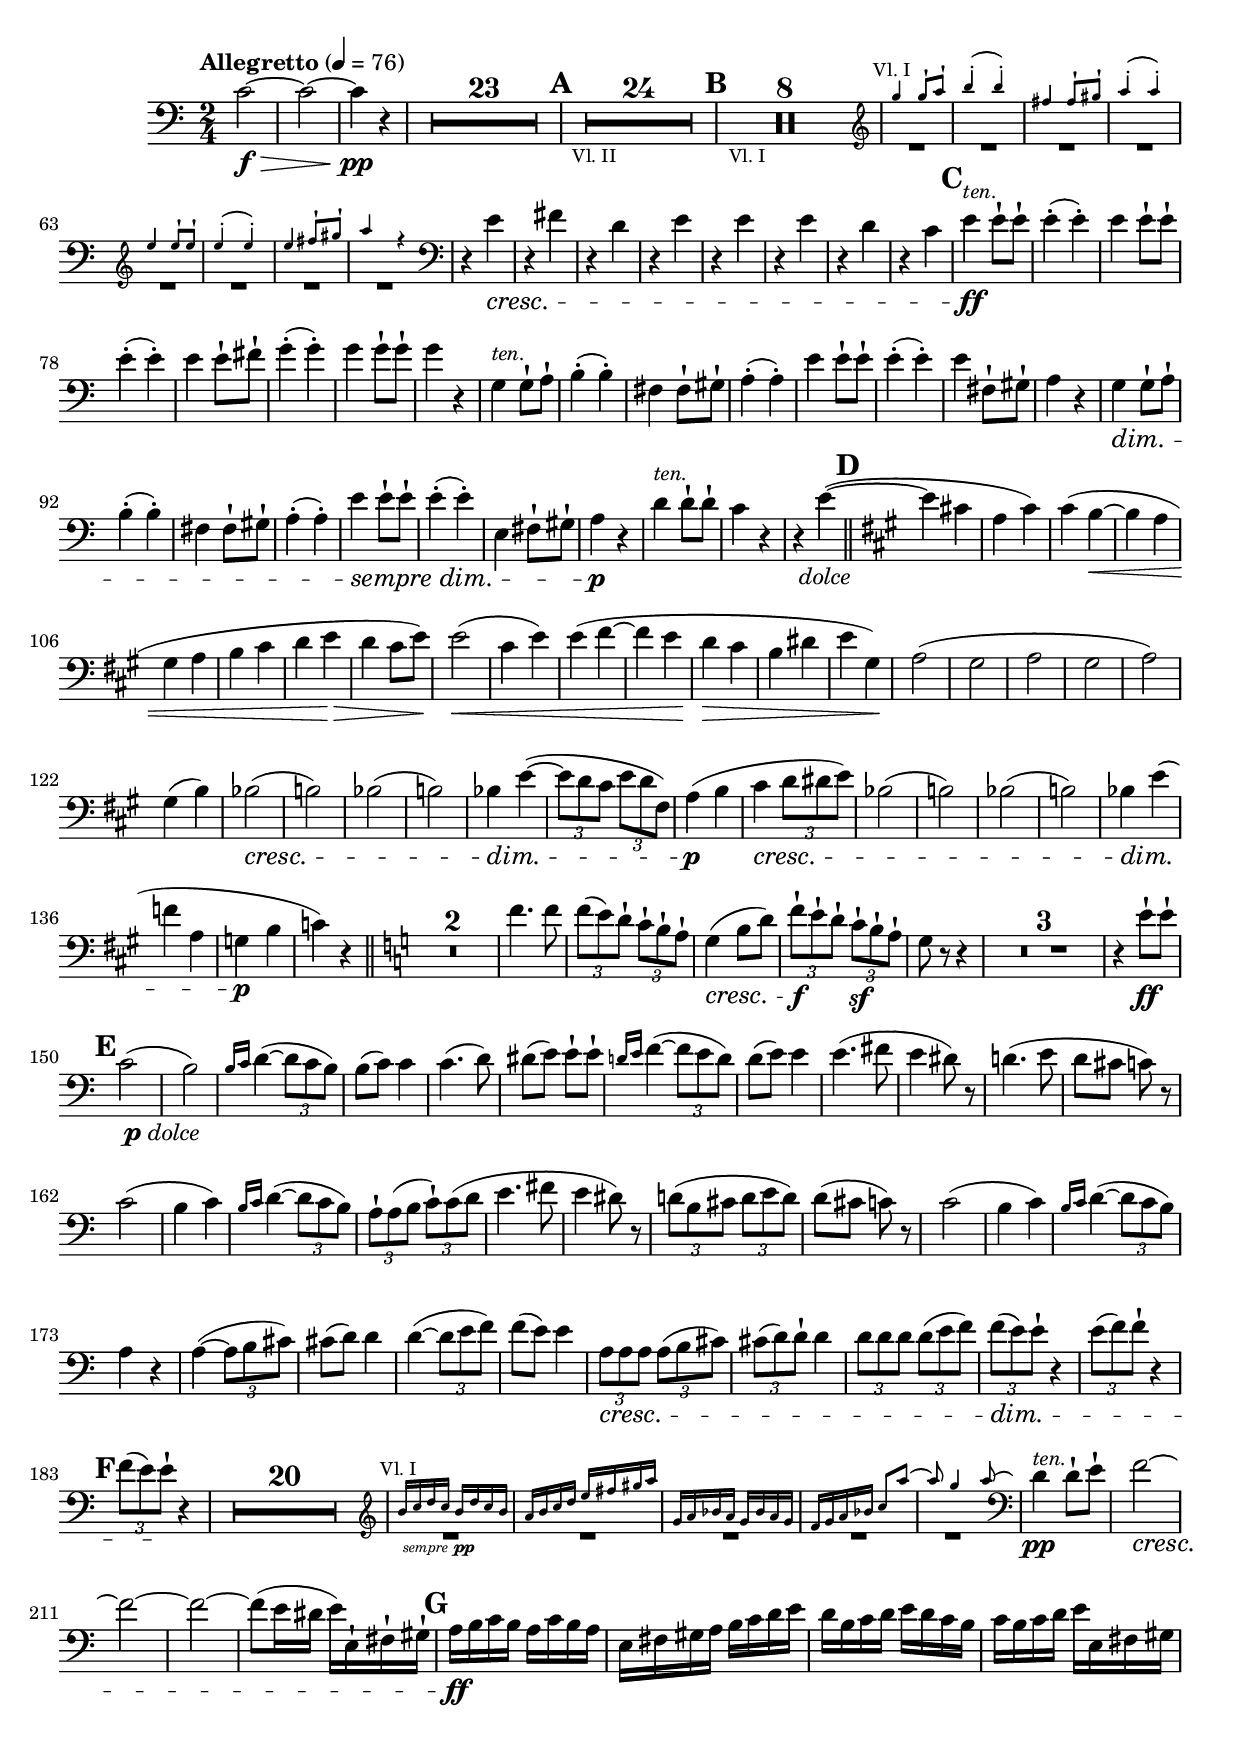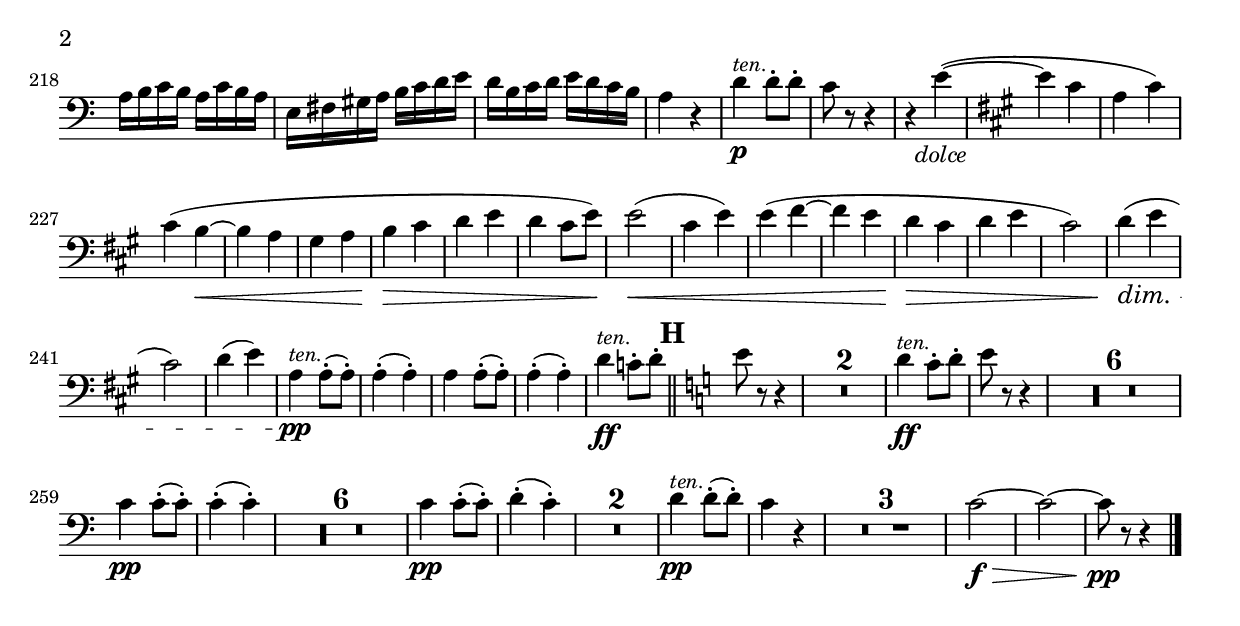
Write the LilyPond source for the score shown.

\version "2.24.3"

\version "2.24.3"

\include "../../definitions.ly"
\version "2.24.3"

\include "../../definitions.ly"

\addQuote "M2Vl1" {
	\relative c''' {
		R2*3 |
		R2*23 |
		R2*24 |
		R2*8 |
		g4 g8-! a8-! |
		b4(-. b4-.) |
		fis4 fis8-! gis-! |
		a4(-. a4-.) |
		e4 e8-! e8-! |
		e4(-. e4-.) |
		e4 fis8-! gis8-! |
		a4 r4 |
		R2*137 |
		b,16 \semprepp c d c b d c b |
		a b c d e fis gis a |
		g, a bes a g bes a g |
		f g a bes c8 a'8~ |
		a8 g4 \tweak control-points #'((4.2 . 3.5) (5 . 4) (5.5 . 4) (6 . 3.5)) ( <> ) a8  |
	}
}


voicebeethovenHxmouvementCxbassonBxmd = \absolute {
	\include "../../parametres.ly"
	\clef bass \time 2/4 \key a \minor \tempo "Allegretto" 4=76
	c'2~ \f\> |
	c'2~ |
	c'4\pp r4 |
	R2*23 |
	\mark\default
	<>_\markup{\center-align \tiny "Vl. II"} R2*24 |
	\mark\default
	<>_\markup{\center-align \tiny "Vl. I"} R2*8 |
	\cueDuringWithClef #"M2Vl1" #UP "treble" {<>^\markup {\center-align \tiny "Vl. I"} R2*8} |
	r4 e'4 \cresc |
	r4 fis'4 |
	r4 d'4 |
	r4 e'4 |
	r4 e'4 |
	r4 e'4 |
	r4 d'4 |
	r4 c'4 |
	\mark\default
	e'4\tenutotext \ff e'8-! e'8-! |
	e'4-.( e'4-.) |
	e'4 e'8-! e'8-! |
	e'4-.( e'4-.) |
	e'4 e'8-! fis'8-! |
	g'4-.( g'4-.) |
	g'4 g'8-! g'8-! |
	g'4 r4 |
	g4\tenutotext g8-! a8-! |
	b4-.( b4-.) |
	fis4 fis8-! gis8-! |
	a4-.( a4-.) |
	e'4 e'8-! e'8-! |
	e'4-.( e'4-.) |
	e'4 fis8-! gis8-! |
	a4 r4 |
	g4 \dim g8-! a8-! |
	b4-.( b4-.) |
	fis4 fis8-! gis8-! |
	a4-.( a4-.) |
	e'4 \sempredim e'8-! e'8-! |
	e'4-.( e'4-.) |
	e4 fis8-! gis8-! |
	a4 \p r4 |
	d'4\tenutotext d'8-! d'8-! |
	c'4 r4 |
	r4 e'4(~ \dolce \section |
	\mark\default \barNumberCheck 102
	\key a \major e'4 cis'!4 |
	a4 cis'4) |
	cis'4( b4~ \< |
	b4 a4 |
	gis4 a4 |
	b4 cis'4 |
	d'4 e'4 \> |
	d'4 cis'8 e'8) |
	e'2( \< |
	cis'4 e'4) |
	e'4( fis'4~ |
	fis'4 e'4 |
	d'4 \> cis'4 |
	b4 dis'4 |
	e'4 gis4) \! |
	a2( |
	gis2 |
	a2 |
	gis2 |
	a2) |
	gis4( b4) |
	bes2( \cresc |
	b2) |
	bes2( |
	b2) |
	bes4 \dim e'4(~ |
	\tuplet 3/2 {e'8 d'8 cis'8} \tuplet 3/2 {e'8 d'8 fis8}) |
	a4( \p b4 |
	cis'4 \cresc \tuplet 3/2 {d'8 dis'8 e'8}) |
	bes2( |
	b2) |
	bes2( |
	b2) |
	bes4 \dim e'4( |
	f'4 a4 |
	g4 \p b4 |
	c'4) r4 \section |
	\key a \minor
	R2*2 |
	f'4. f'8 |
	\tuplet 3/2 {f'8( e'8) d'8-!} \tuplet 3/2 {c'8-! b8-! a8-!} |
	g4( \cresc b8 d'8) |
	\tuplet 3/2 {f'8-! \f e'8-! d'8-!} \tuplet 3/2 {c'8-! \sf b8-! a8-!} |
	g8 r8 r4 |
	R2*3 |
	r4 e'8-! \ff e'8-! |
	\mark\default \barNumberCheck 150
	c'2( \pdolce |
	b2) |
	\grace{b16 c'16} d'4(~ \tuplet 3/2 {d'8 c'8 b8}) |
	b8( c'8) c'4 |
	c'4.( d'8) |
	dis'8( e'8) e'8-! e'8-! |
	\grace{d'16 e'16} f'4(~ \tuplet 3/2 {f'8 e'8 d'8}) |
	d'8( e'8) e'4 |
	e'4.( fis'8 |
	e'4 dis'8) r8 |
	d'4.( e'8 |
	d'8 cis'8 c'8) r8 |
	c'2( |
	b4 c'4) |
	\grace{b16 c'} d'4(~ \tuplet 3/2 {d'8 c'8 b8}) |
	\tuplet 3/2 {a8-! a8( b8} \tuplet 3/2 {c'8-!) c'8( d'8} |
	e'4. fis'8 |
	e'4 dis'8) r8 |
	\tuplet 3/2 {d'8( b8 cis'8} \tuplet 3/2 {d'8 e'8 d'8}) |
	d'8( cis'8 c'8) r8 |
	c'2( |
	b4 c'4) |
	\grace{b16 c'} d'4(~ \tuplet 3/2 {d'8 c'8 b8}) |
	a4 r4 |
	a4(~ \tuplet 3/2 {a8 b8 cis'8}) |
	cis'8( d'8) d'4 |
	d'4(~ \tuplet 3/2 {d'8 e'8 f'8}) |
	f'8( e'8) e'4 |
	\tuplet 3/2 {a8 \cresc a8 a8} \tuplet 3/2 {a8( b8 cis'8)} |
	\tuplet 3/2 {cis'8( d'8) d'8-!} d'4 |
	\tuplet 3/2 {d'8 d'8 d'8} \tuplet 3/2 {d'8( e'8 f'8)} |
	\tuplet 3/2 {f'8( \dim e'8 ) e'8-!} r4 |
	\tuplet 3/2 {e'8( f'8) f'8-!} r4 |
	\mark\default \barNumberCheck 183
	\tuplet 3/2 {f'8( e'8) e'8-! \!} r4 |
	R2*20 |
	\cueDuringWithClef #"M2Vl1" #UP "treble" {<>^\markup {\center-align \tiny "Vl. I"} R2*5} |
	d'4\tenutotext \pp d'8-! e'8-! |
	f'2~ \cresc |
	f'2~ |
	f'2~ |
	f'8( e'16 dis'16 e'16) e16-! fis16-! gis16-! |
	\mark\default \barNumberCheck 214
	a16 \ff b16 c'16 b16 a16 c'16 b16 a16 |
	e16 fis16 gis16 a16 b16 c'16 d'16 e'16 |
	d'16 b16 c'16 d'16 e'16 d'16 c'16 b16 |
	c'16 b16 c'16 d'16 e'16 e16 fis16 gis16 |
	a16 b16 c'16 b16 a16 c'16 b16 a16 |
	e16 fis16 gis16 a16 b16 c'16 d'16 e'16 |
	d'16 b16 c'16 d'16 e'16 d'16 c'16 b16 |
	a4 r4 |
	d'4\tenutotext \p d'8-. d'8-. |
	c'8 r8 r4 |
	r4 e'4(~ \dolce |
	\key a \major
	e'4 cis'4 |
	a4 cis'4 ) |
	cis'4( b4~ \< |
	b4 a4 |
	gis4 a4 |
	b4 \> cis'4 |
	d'4 e'4 |
	d'4 cis'8 e'8) |
	e'2( \< |
	cis'4 e'4) |
	e'4( fis'4~ |
	fis'4 e'4 |
	d'4 \> cis'4 |
	d'4 e'4 |
	cis'2) |
	d'4( \dim e'4 |
	cis'2) |
	d'4( e'4) |
	a4\tenutotext \pp a8-.( a8-.) |
	a4-.( a4-.) |
	a4 a8-.( a8-.) |
	a4-.( a4-.) |
	d'4\tenutotext \ff c'8-. d'8-. \section |
	\mark\default \barNumberCheck 248
	\key a \minor e'8 r8 r4 |
	R2*2 |
	d'4\tenutotext \ff c'8-. d'8-. |
	e'8 r8 r4 |
	R2*6 |
	c'4 \pp c'8-.( c'8-.) |
	c'4-.( c'4-.) |
	R2*6 |
	c'4 \pp c'8-.( c'8-.) |
	d'4-.( c'4-.) |
	R2*2 |
	d'4\tenutotext \pp d'8-.( d'8-.) |
	c'4 r4 |
	R2*3 |
	c'2~ \f\> |
	c'2~ |
	c'8 \pp r8 r4 \fine |
}


\score {
	\new Staff \voicebeethovenHxmouvementCxbassonBxmd
	\layout { }
}
